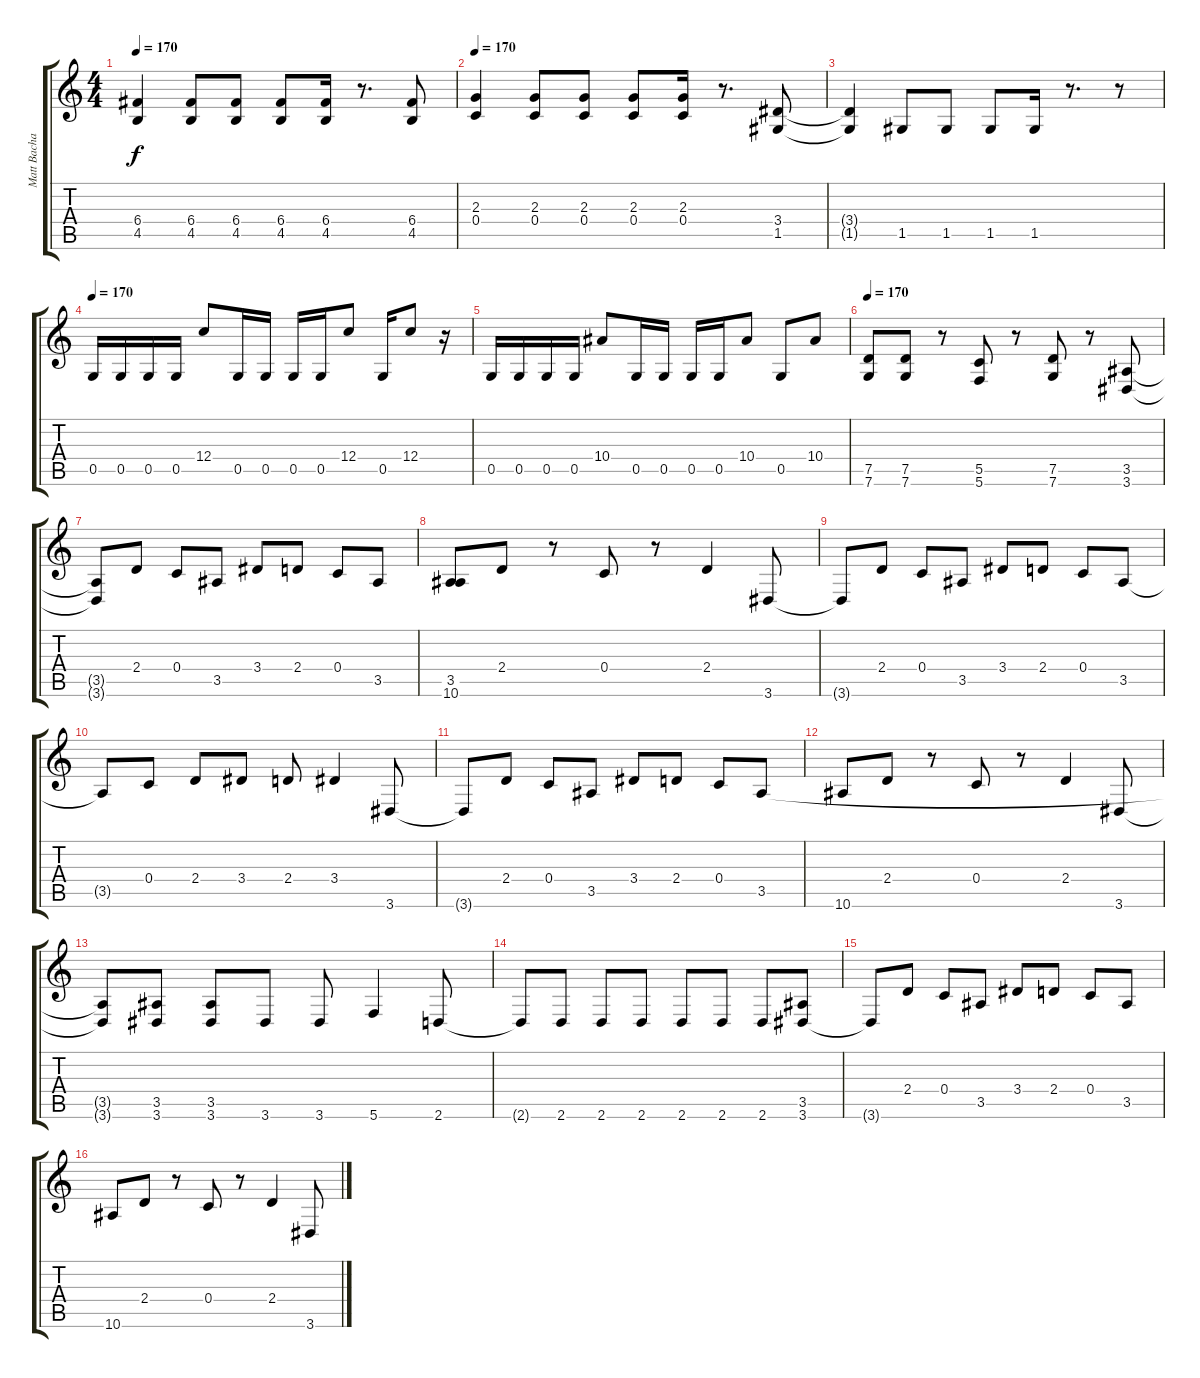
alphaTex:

\track ("Matt Bachand" "Matt Bacha") {instrument distortionguitar}
\staff {score tabs}
\tuning (D4 A3 F3 C3 G2 C2) {hide}
\ts (4 4)
\tempo 170
\clef g2
\ks c
(6.4{t} 4.5{t}).4{dy f} (6.4 4.5).8 (6.4 4.5).8 (6.4 4.5).8 (6.4 4.5).16 r.8{d} (6.4 4.5).8 |
\tempo 170
(2.3 0.4).4 (2.3 0.4).8 (2.3 0.4).8 (2.3 0.4).8 (2.3 0.4).16 r.8{d} (3.4 1.5).8 |
(3.4{t} 1.5{t}).4 1.5.8 1.5.8 1.5.8 1.5.16 r.8{d} r.8 |
\tempo 170
0.5.16 0.5.16 0.5.16 0.5.16 12.4.8 0.5.16 0.5.16 0.5.16 0.5.16 12.4.8 0.5.16 12.4.8 r.16 |
0.5.16 0.5.16 0.5.16 0.5.16 10.4.8 0.5.16 0.5.16 0.5.16 0.5.16 10.4.8 0.5.8 10.4.8 |
\tempo 170
(7.5 7.6).8 (7.5 7.6).8 r.8 (5.5 5.6).8 r.8 (7.5 7.6).8 r.8 (3.5 3.6).8 |
(3.5{t} 3.6{t}).8 2.4.8 0.4.8 3.5.8 3.4.8 2.4.8 0.4.8 3.5.8 |
(3.5 10.6).8 2.4.8 r.8 0.4.8 r.8 2.4.4 3.6.8 |
3.6{t}.8 2.4.8 0.4.8 3.5.8 3.4.8 2.4.8 0.4.8 3.5.8 |
3.5{t}.8 0.4.8 2.4.8 3.4.8 2.4.8 3.4.4 3.6.8 |
3.6{t}.8 2.4.8 0.4.8 3.5.8 3.4.8 2.4.8 0.4.8 3.5.8 |
10.6.8 2.4.8 r.8 0.4.8 r.8 2.4.4 3.6.8 |
(3.5{t} 3.6{t}).8 (3.5 3.6).8 (3.5 3.6).8 3.6.8 3.6.8 5.6.4 2.6.8 |
2.6{t}.8 2.6.8 2.6.8 2.6.8 2.6.8 2.6.8 2.6.8 (3.5 3.6).8 |
3.6{t}.8 2.4.8 0.4.8 3.5.8 3.4.8 2.4.8 0.4.8 3.5.8 |
10.6.8 2.4.8 r.8 0.4.8 r.8 2.4.4 3.6.8
